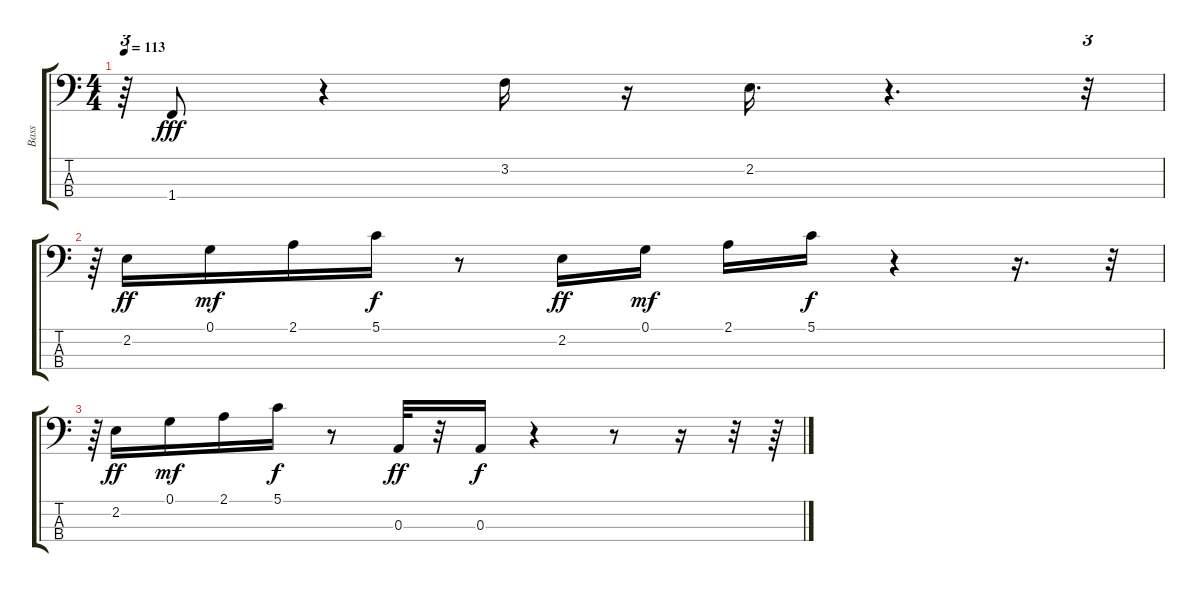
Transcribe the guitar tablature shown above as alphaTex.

\track ("Bass" "Bass") {instrument electricbasspick}
\staff {score tabs}
\tuning (G2 D2 A1 E1) {hide}
\ts (4 4)
\tempo 113
\clef f4
\ks c
r.64{tu (3 2) dy ff} 1.4.8{dy fff} r.4 3.2.16 r.16 2.2.16{d} r.4{d} r.32{tu (3 2)} |
r.64{tu (3 2)} 2.2.16{dy ff} 0.1.16{dy mf} 2.1.16 5.1.16{dy f} r.8 2.2.16{dy ff} 0.1.16{dy mf} 2.1.16 5.1.16{dy f} r.4 r.16{d} r.32{tu (3 2)} |
r.64{tu (3 2)} 2.2.16{dy ff} 0.1.16{dy mf} 2.1.16 5.1.16{dy f} r.8 0.3.32{dy ff} r.32 0.3.16{dy f} r.4 r.8 r.16 r.32 r.64
